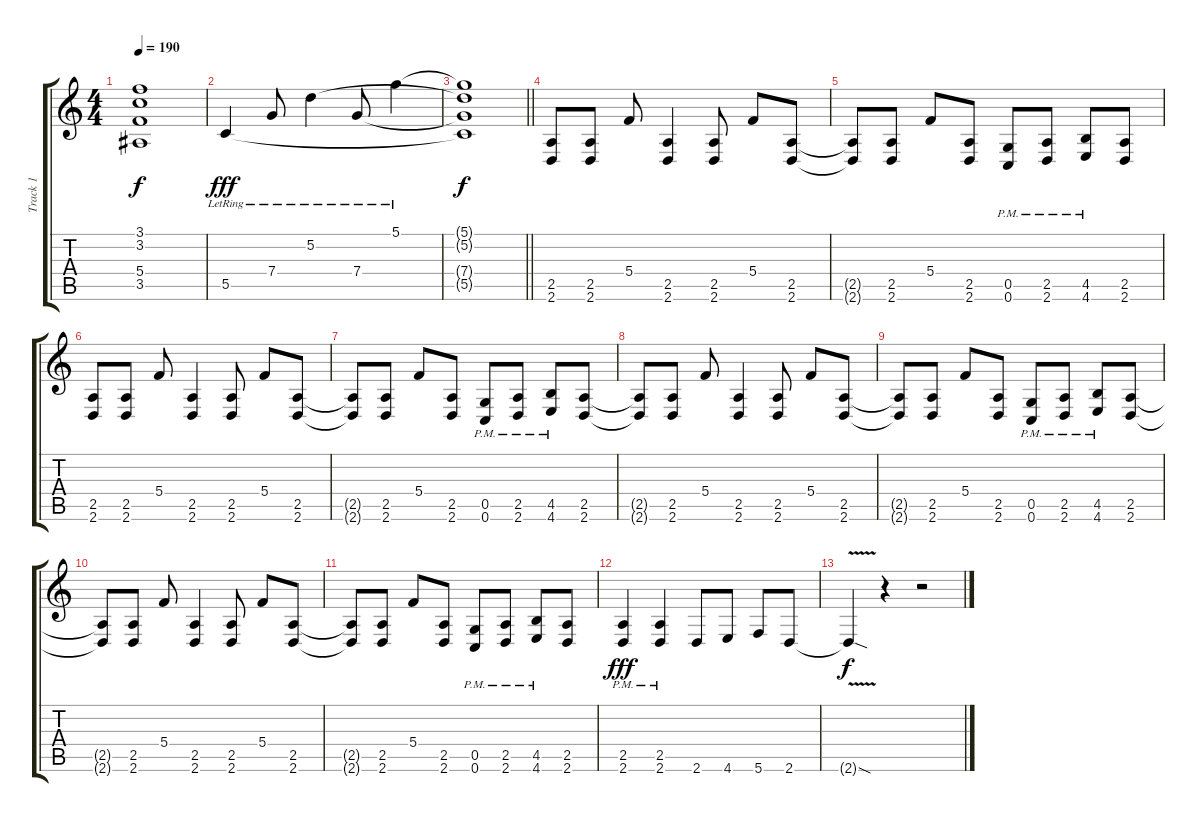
\track ("Track 1" "Track 1") {instrument distortionguitar}
\staff {score tabs}
\tuning (D4 A3 F3 C3 G2 C2) {hide}
\ts (4 4)
\tempo 190
\clef g2
\ks c
(3.1{t} 3.2{t} 5.4{t} 3.5{t}).1{dy f} |
5.5{lr}.4{dy fff} 7.4{lr}.8 5.2{lr}.4 7.4{lr}.8 5.1{lr}.4 |
\barLineRight lightlight
(5.1{t} 5.2{t} 7.4{t} 5.5{t}).1{dy f} |
(2.5 2.6).8 (2.5 2.6).8 5.4.8 (2.5 2.6).4 (2.5 2.6).8 5.4.8 (2.5 2.6).8 |
(2.5{t} 2.6{t}).8 (2.5 2.6).8 5.4.8 (2.5 2.6).8 (0.5{pm} 0.6).8 (2.5{pm} 2.6).8 (4.5{pm} 4.6).8 (2.5 2.6).8 |
(2.5 2.6).8 (2.5 2.6).8 5.4.8 (2.5 2.6).4 (2.5 2.6).8 5.4.8 (2.5 2.6).8 |
(2.5{t} 2.6{t}).8 (2.5 2.6).8 5.4.8 (2.5 2.6).8 (0.5{pm} 0.6).8 (2.5{pm} 2.6).8 (4.5{pm} 4.6).8 (2.5 2.6).8 |
(2.5{t} 2.6{t}).8 (2.5 2.6).8 5.4.8 (2.5 2.6).4 (2.5 2.6).8 5.4.8 (2.5 2.6).8 |
(2.5{t} 2.6{t}).8 (2.5 2.6).8 5.4.8 (2.5 2.6).8 (0.5{pm} 0.6).8 (2.5{pm} 2.6).8 (4.5{pm} 4.6).8 (2.5 2.6).8 |
(2.5{t} 2.6{t}).8 (2.5 2.6).8 5.4.8 (2.5 2.6).4 (2.5 2.6).8 5.4.8 (2.5 2.6).8 |
(2.5{t} 2.6{t}).8 (2.5 2.6).8 5.4.8 (2.5 2.6).8 (0.5{pm} 0.6{pm}).8 (2.5{pm} 2.6{pm}).8 (4.5{pm} 4.6{pm}).8 (2.5 2.6).8 |
(2.5{pm} 2.6{pm}).4{dy fff} (2.5{pm} 2.6{pm}).4 2.6.8 4.6.8 5.6.8 2.6.8 |
2.6{v sod t}.4{dy f} r.4 r.2
